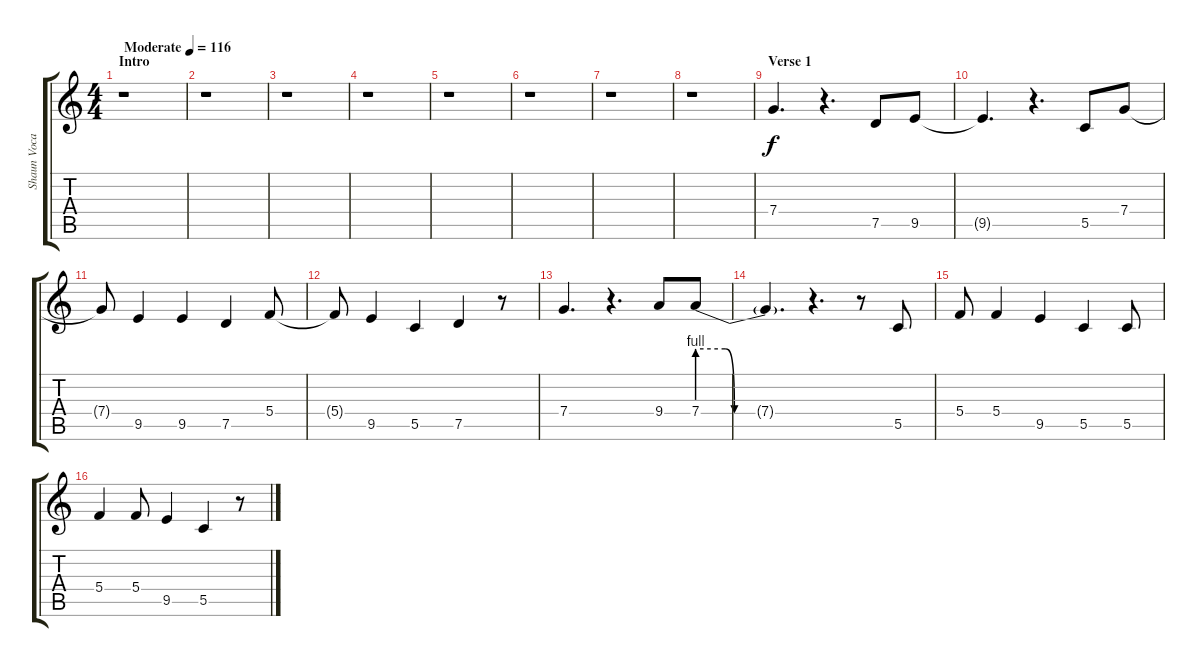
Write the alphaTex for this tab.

\track ("Shaun Vocals" "Shaun Voca") {instrument overdrivenguitar}
\staff {score tabs}
\tuning (D4 A3 F3 C3 G2 C2) {hide}
\ts (4 4)
\section ("" "Intro")
\tempo (116 "Moderate")
\clef g2
\ks c
r.1{dy f instrument overdrivenguitar} |
r.1 |
r.1 |
r.1 |
r.1 |
r.1 |
r.1 |
r.1 |
\section ("" "Verse 1")
7.4.4{d} r.4{d} 7.5.8 9.5.8 |
9.5{t}.4{d} r.4{d} 5.5.8 7.4.8 |
7.4{t}.8 9.5.4 9.5.4 7.5.4 5.4.8 |
5.4{t}.8 9.5.4 5.5.4 7.5.4 r.8 |
7.4.4{d} r.4{d} 9.4.8 7.4{be (custom 0 4 15 4 20 0 30 0 60 0)}.8 |
7.4{t}.4{d} r.4{d} r.8 5.5.8 |
5.4.8 5.4.4 9.5.4 5.5.4 5.5.8 |
5.4.4 5.4.8 9.5.4 5.5.4 r.8
